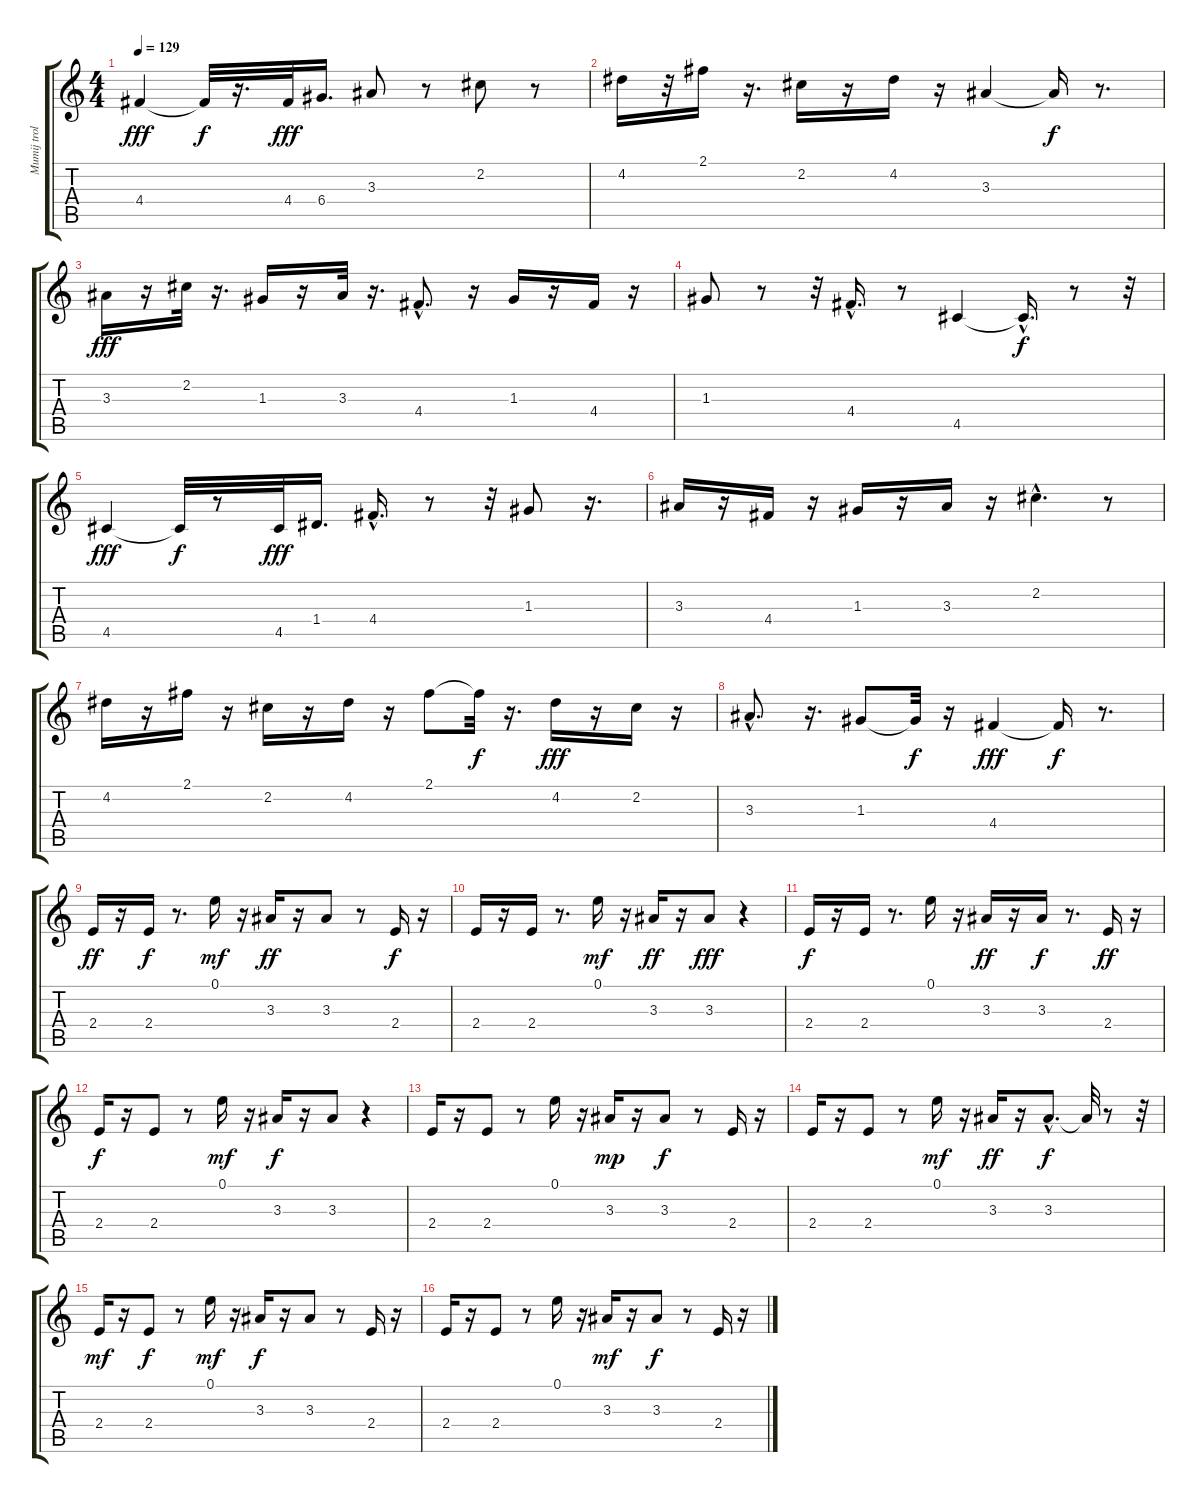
\track ("Mumij troll" "Mumij trol") {instrument banjo}
\staff {score tabs}
\tuning (E4 B3 G3 D3 A2 E2) {hide}
\displaytranspose 12
\ts (4 4)
\tempo 129
\clef g2
\ks c
4.4.4{dy fff} 4.4{t}.32{dy f} r.16{d} 4.4.32{dy fff} 6.4.16{d} 3.3.8 r.8 2.2.8 r.8 |
4.2.16 r.32 2.1.16 r.16{d} 2.2.16 r.16 4.2.16 r.16 3.3.4 3.3{t}.16{dy f} r.8{d} |
3.3.16{dy fff} r.16 2.2.32 r.16{d} 1.3.16 r.16 3.3.32 r.16{d} 4.4{hac}.8{d} r.16 1.3.16 r.16 4.4.16 r.16 |
1.3.8 r.8 r.32 4.4{hac}.16{d} r.8 4.5.4 4.5{hac t}.16{d dy f} r.8 r.32 |
4.5.4{dy fff} 4.5{t}.32{dy f} r.8 4.5.32{dy fff} 1.4.16{d} 4.4{hac}.16{d} r.8 r.32 1.3.8 r.16{d} |
3.3.16 r.16 4.4.16 r.16 1.3.16 r.16 3.3.16 r.16 2.2{hac}.4{d} r.8 |
4.2.16 r.16 2.1.16 r.16 2.2.16 r.16 4.2.16 r.16 2.1.8 2.1{t}.32{dy f} r.16{d} 4.2.16{dy fff} r.16 2.2.16 r.16 |
3.3{hac}.8{d} r.16{d} 1.3.8 1.3{t}.32{dy f} r.16 4.4.4{dy fff} 4.4{t}.16{dy f} r.8{d} |
2.4.16{dy ff} r.16 2.4.16{dy f} r.8{d} 0.1.16{dy mf} r.16 3.3.16{dy ff} r.16 3.3.8 r.8 2.4.16{dy f} r.16 |
2.4.16 r.16 2.4.16 r.8{d} 0.1.16{dy mf} r.16 3.3.16{dy ff} r.16 3.3.8{dy fff} r.4 |
2.4.16{dy f} r.16 2.4.16 r.8{d} 0.1.16 r.16 3.3.16{dy ff} r.16 3.3.16{dy f} r.8{d} 2.4.16{dy ff} r.16 |
2.4.16{dy f} r.16 2.4.8 r.8 0.1.16{dy mf} r.16 3.3.16{dy f} r.16 3.3.8 r.4 |
2.4.16 r.16 2.4.8 r.8 0.1.16 r.16 3.3.16{dy mp} r.16 3.3.8{dy f} r.8 2.4.16 r.16 |
2.4.16 r.16 2.4.8 r.8 0.1.16{dy mf} r.16 3.3.16{dy ff} r.16 3.3{hac}.8{d dy f} 3.3{t}.32 r.8 r.32 |
2.4.16{dy mf} r.16 2.4.8{dy f} r.8 0.1.16{dy mf} r.16 3.3.16{dy f} r.16 3.3.8 r.8 2.4.16 r.16 |
2.4.16 r.16 2.4.8 r.8 0.1.16 r.16 3.3.16{dy mf} r.16 3.3.8{dy f} r.8 2.4.16 r.16
